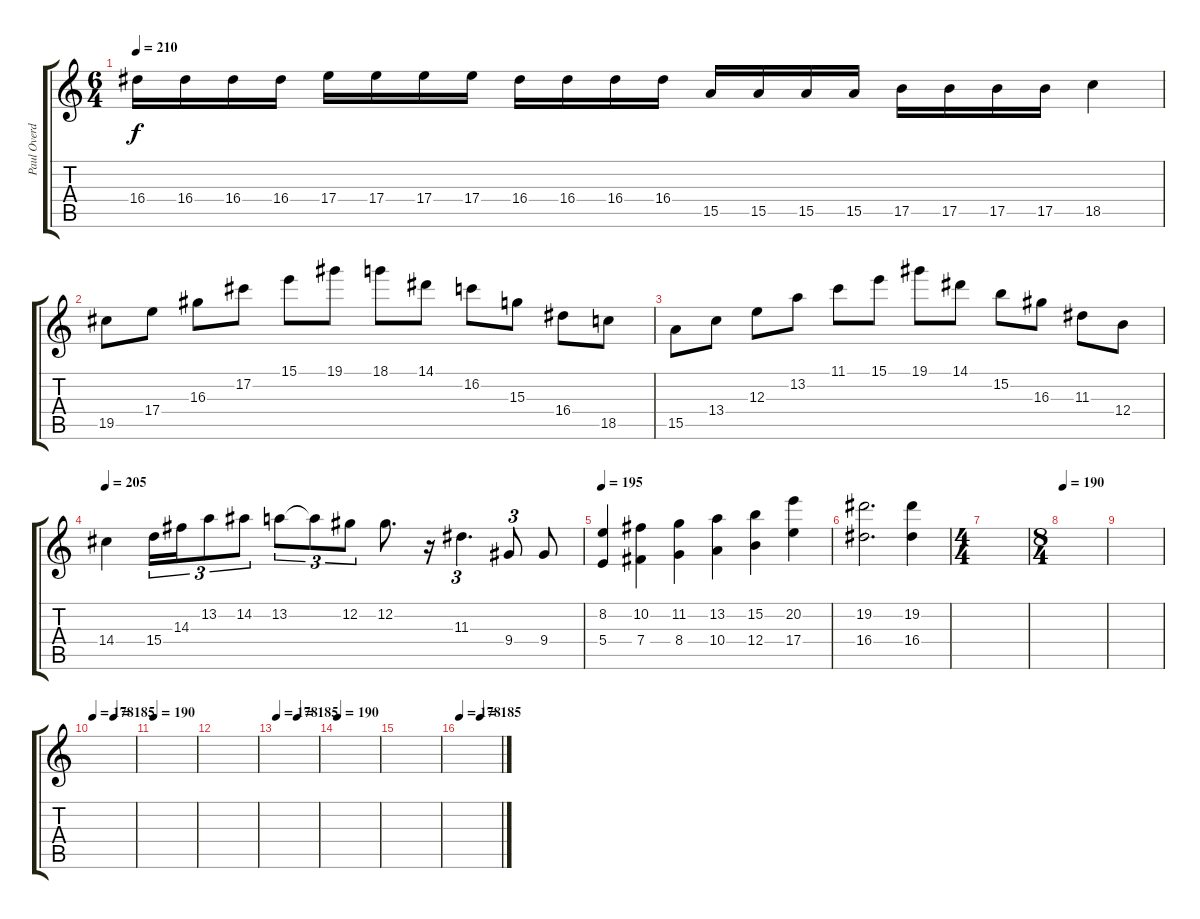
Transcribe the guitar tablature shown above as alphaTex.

\track ("Paul Overdub" "Paul Overd") {instrument overdrivenguitar}
\staff {score tabs}
\tuning (Db4 Ab3 E3 B2 Gb2 Db2) {hide}
\ts (6 4)
\tempo 210
\clef g2
\ks c
16.4.16{dy f} 16.4.16 16.4.16 16.4.16 17.4.16 17.4.16 17.4.16 17.4.16 16.4.16 16.4.16 16.4.16 16.4.16 15.5.16 15.5.16 15.5.16 15.5.16 17.5.16 17.5.16 17.5.16 17.5.16 18.5.4 |
19.5.8 17.4.8 16.3.8 17.2.8 15.1.8 19.1.8 18.1.8 14.1.8 16.2.8 15.3.8 16.4.8 18.5.8 |
15.5.8 13.4.8 12.3.8 13.2.8 11.1.8 15.1.8 19.1.8 14.1.8 15.2.8 16.3.8 11.3.8 12.4.8 |
\tempo 205
14.4.4 15.4.16{tu (3 2)} 14.3.16{tu (3 2)} 13.2.8{tu (3 2)} 14.2.8{tu (3 2)} 13.2.8{tu (3 2)} 13.2{t}.8{tu (3 2)} 12.2.8{tu (3 2)} 12.2.8{d} r.16 11.3.4{d tu (3 2)} 9.4.8{tu (3 2)} 9.4.8 |
\tempo 195
(8.2 5.4).4 (10.2 7.4).4 (11.2 8.4).4 (13.2 10.4).4 (15.2 12.4).4 (20.2 17.4).4 |
(19.2 16.4).2{d} (19.2 16.4).4 |
\ts (4 4)
|
\ts (8 4)
\tempo 190
|
|
\tempo 178
\tempo (185 0.5)
|
\tempo 190
|
|
\tempo 178
\tempo (185 0.5)
|
\tempo 190
|
|
\tempo 178
\tempo (185 0.5)
